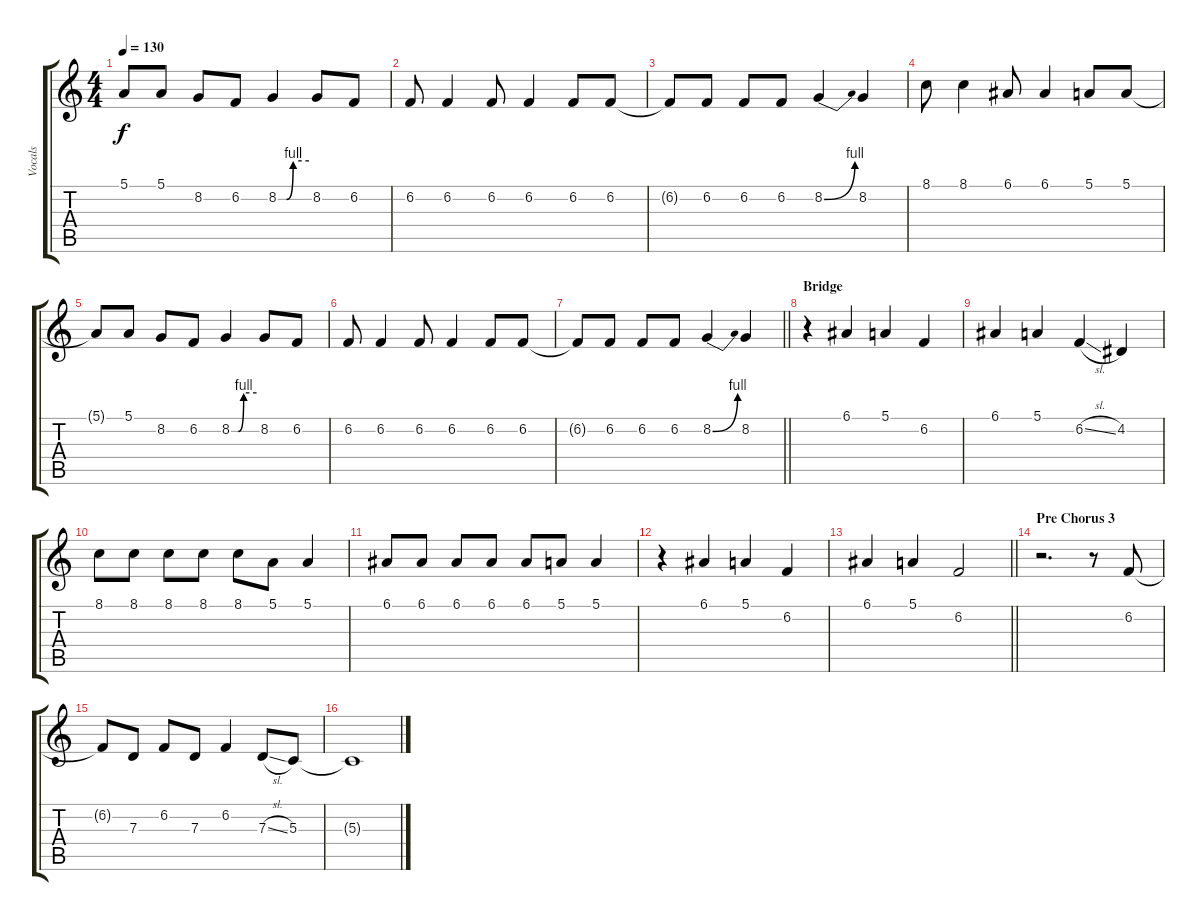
\track ("Vocals" "Vocals") {instrument flute}
\staff {score tabs}
\tuning (E4 B3 G3 D3 A2 E2) {hide}
\ts (4 4)
\tempo 130
\clef g2
\ks c
5.1{t}.8{dy f} 5.1.8 8.2.8 6.2.8 8.2{be (custom 0 0 16 0 29 4 60 4)}.4 8.2.8 6.2.8 |
6.2.8 6.2.4 6.2.8 6.2.4 6.2.8 6.2.8 |
6.2{t}.8 6.2.8 6.2.8 6.2.8 8.2{be (bend 0 0 60 4)}.4 8.2.4 |
8.1.8 8.1.4 6.1.8 6.1.4 5.1.8 5.1.8 |
5.1{t}.8 5.1.8 8.2.8 6.2.8 8.2{be (custom 0 0 16 0 29 4 60 4)}.4 8.2.8 6.2.8 |
6.2.8 6.2.4 6.2.8 6.2.4 6.2.8 6.2.8 |
\barLineRight lightlight
6.2{t}.8 6.2.8 6.2.8 6.2.8 8.2{be (bend 0 0 60 4)}.4 8.2.4 |
\section ("" "Bridge")
r.4 6.1.4 5.1.4 6.2.4 |
6.1.4 5.1.4 6.2{sl}.4 4.2.4 |
8.1.8 8.1.8 8.1.8 8.1.8 8.1.8 5.1.8 5.1.4 |
6.1.8 6.1.8 6.1.8 6.1.8 6.1.8 5.1.8 5.1.4 |
r.4 6.1.4 5.1.4 6.2.4 |
\barLineRight lightlight
6.1.4 5.1.4 6.2.2 |
\section ("" "Pre Chorus 3")
r.2{d} r.8 6.2.8 |
6.2{t}.8 7.3.8 6.2.8 7.3.8 6.2.4 7.3{sl}.8 5.3.8 |
5.3{t}.1
